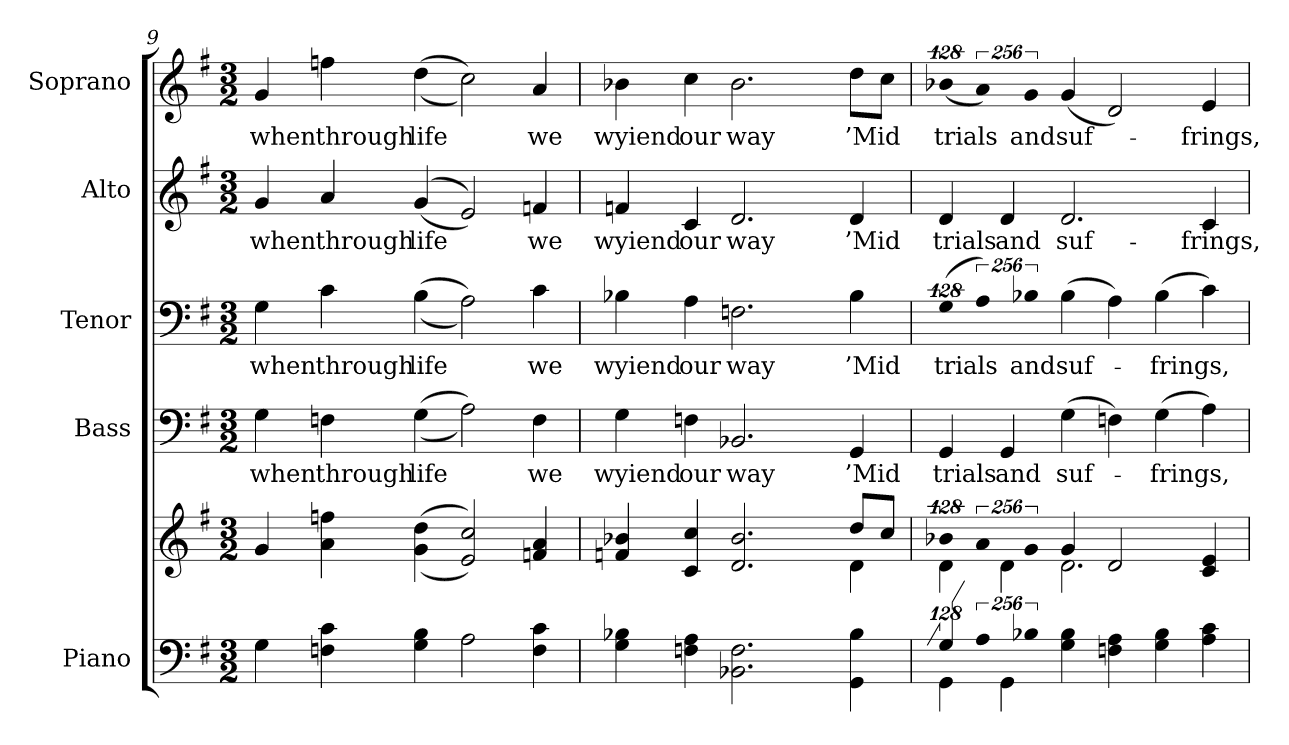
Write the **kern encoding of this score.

**kern	**kern	**kern	**text	**kern	**text	**kern	**text	**kern	**text
*part5	*part5	*part4	*part4	*part3	*part3	*part2	*part2	*part1	*part1
*staff6	*staff5	*staff4	*staff4	*staff3	*staff3	*staff2	*staff2	*staff1	*staff1
*I"Piano	*	*I"Bass	*	*I"Tenor	*	*I"Alto	*	*I"Soprano	*
*I'Pno.	*	*I'B.	*	*I'T.	*	*I'A.	*	*I'S.	*
!!LO:PB:g=z
*clefF4	*clefG2	*clefF4	*	*clefF4	*	*clefG2	*	*clefG2	*
*k[f#]	*k[f#]	*k[f#]	*	*k[f#]	*	*k[f#]	*	*k[f#]	*
*G:	*G:	*G:	*	*G:	*	*G:	*	*G:	*
*M3/2	*M3/2	*M3/2	*	*M3/2	*	*M3/2	*	*M3/2	*
=9	=9	=9	=9	=9	=9	=9	=9	=9	=9
!	!	!	!LO:LY:b:color=#000000	!	!	!	!	!	!
!	!	!	!	!	!LO:LY:b:color=#000000	!	!	!	!
!	!	!	!	!	!	!	!LO:LY:b:color=#000000	!	!
!	!	!	!	!	!	!	!	!	!LO:LY:b:color=#000000
4Gi\	4gi/	4Gi\	when	4Gi\	when	4gi/	when	4gi/	when
!	!	!	!LO:LY:b:color=#000000	!	!	!	!	!	!
!	!	!	!	!	!LO:LY:b:color=#000000	!	!	!	!
!	!	!	!	!	!	!	!LO:LY:b:color=#000000	!	!
!	!	!	!	!	!	!	!	!	!LO:LY:b:color=#000000
4Fni\ 4ci	4ai\ 4ffni	4Fni\	through	4ci\	through	4ai/	through	4ffni\	through
!	!	!	!LO:LY:b:color=#000000	!	!	!	!	!	!
!	!	!	!	!	!LO:LY:b:color=#000000	!	!	!	!
!	!	!	!	!	!	!	!LO:LY:b:color=#000000	!	!
!	!	!	!	!	!	!	!	!	!LO:LY:b:color=#000000
4Gi\ 4Bi	((4gi\ 4ddi	((4Gi\	life	((4Bi\	life	((4gi/	life	((4ddi\	life
2Ai\	2ei/ 2cci))	2Ai\))	.	2Ai\))	.	2ei/))	.	2cci\))	.
!	!	!	!LO:LY:b:color=#000000	!	!	!	!	!	!
!	!	!	!	!	!LO:LY:b:color=#000000	!	!	!	!
!	!	!	!	!	!	!	!LO:LY:b:color=#000000	!	!
!	!	!	!	!	!	!	!	!	!LO:LY:b:color=#000000
4Fi\ 4ci	4fni/ 4ai	4Fi\	we	4ci\	we	4fni/	we	4ai/	we
=10	=10	=10	=10	=10	=10	=10	=10	=10	=10
*	*^	*	*	*	*	*	*	*	*
!	!	!	!	!LO:LY:b:color=#000000	!	!	!	!	!	!
!	!	!	!	!	!	!LO:LY:b:color=#000000	!	!	!	!
!	!	!	!	!	!	!	!	!LO:LY:b:color=#000000	!	!
!	!	!	!	!	!	!	!	!	!	!LO:LY:b:color=#000000
4Gi\ 4B-Xi	4fni/ 4b-Xi	1ryy	4Gi\	wyiend	4B-Xi\	wyiend	4fni/	wyiend	4b-Xi\	wyiend
!	!	!	!	!LO:LY:b:color=#000000	!	!	!	!	!	!
!	!	!	!	!	!	!LO:LY:b:color=#000000	!	!	!	!
!	!	!	!	!	!	!	!	!LO:LY:b:color=#000000	!	!
!	!	!	!	!	!	!	!	!	!	!LO:LY:b:color=#000000
4Fni\ 4Ai	4ci/ 4cci	.	4Fni\	our	4Ai\	our	4ci/	our	4cci\	our
!	!	!	!	!LO:LY:b:color=#000000	!	!	!	!	!	!
!	!	!	!	!	!	!LO:LY:b:color=#000000	!	!	!	!
!	!	!	!	!	!	!	!	!LO:LY:b:color=#000000	!	!
!	!	!	!	!	!	!	!	!	!	!LO:LY:b:color=#000000
2.BB-Xi\ 2.Fi	2.di/ 2.b-i	.	2.BB-Xi/	way	2.Fni\	way	2.di/	way	2.b-i\	way
.	.	4ryy	.	.	.	.	.	.	.	.
!	!	!	!	!LO:LY:b:color=#000000	!	!	!	!	!	!
!	!	!	!	!	!	!LO:LY:b:color=#000000	!	!	!	!
!	!	!	!	!	!	!	!	!LO:LY:b:color=#000000	!	!
!	!	!	!	!	!	!	!	!	!	!LO:LY:b:color=#000000
4GGi\ 4B-i	8ddi/L	4di\	4GGi/	’Mid	4B-i\	’Mid	4di/	’Mid	8ddi\L	’Mid
.	8cci/J	.	.	.	.	.	.	.	8cci\J	.
!!LO:PB:g=z
=11	=11	=11	=11	=11	=11	=11	=11	=11	=11	=11
!LO:N:vis=4	!LO:N:vis=4	!	!	!	!	!	!	!	!	!
*^	*	*	*	*	*	*	*	*	*	*
!	!	!	!	!	!LO:LY:b:color=#000000	!LO:N:vis=4	!	!	!	!	!
!	!	!	!	!	!	!	!LO:LY:b:color=#000000	!	!	!	!
!	!	!	!	!	!	!	!	!	!LO:LY:b:color=#000000	!LO:N:vis=4	!
!	!	!	!	!	!	!	!	!	!	!	!LO:LY:b:color=#000000
512%85Gi/	4GGi\	512%85b-Xi/	4di\	4GGi/	trials	(512%85Gi\	trials	4di/	trials	(512%85b-Xi/	trials
!LO:N:vis=4	!	!LO:N:vis=4	!	!	!	!LO:N:vis=4	!	!	!	!LO:N:vis=4	!
1024%171Ai/	.	1024%171ai/	.	.	.	1024%171Ai\)	.	.	.	1024%171ai/)	.
!	!	!	!	!	!LO:LY:b:color=#000000	!	!	!	!	!	!
!	!	!	!	!	!	!	!	!	!LO:LY:b:color=#000000	!	!
.	4GGi\	.	4di\	4GGi/	and	.	.	4di/	and	.	.
!LO:N:vis=4	!	!LO:N:vis=4	!	!	!	!LO:N:vis=4	!	!	!	!	!
!	!	!	!	!	!	!	!LO:LY:b:color=#000000	!	!	!LO:N:vis=4	!
!	!	!	!	!	!	!	!	!	!	!	!LO:LY:b:color=#000000
1024%171B-Xi/	.	1024%171gi/	.	.	.	1024%171B-Xi\	and	.	.	1024%171gi/	and
!	!	!	!	!	!LO:LY:b:color=#000000	!	!	!	!	!	!
!	!	!	!	!	!	!	!LO:LY:b:color=#000000	!	!	!	!
!	!	!	!	!	!	!	!	!	!LO:LY:b:color=#000000	!	!
!	!	!	!	!	!	!	!	!	!	!	!LO:LY:b:color=#000000
4Gi\ 4B-i	2ryy	4gi/	2.di\	(4Gi\	suf-	(4B-i\	suf-	2.di/	suf-	(4gi/	suf-
4Fni\ 4Ai	.	2di/	.	4Fni\)	.	4Ai\)	.	.	.	2di/)	.
!	!	!	!	!	!LO:LY:b:color=#000000	!	!	!	!	!	!
!	!	!	!	!	!	!	!LO:LY:b:color=#000000	!	!	!	!
4Gi\ 4B-i	2ryy	.	.	(4Gi\	-frings,	(4B-i\	-frings,	.	.	.	.
!	!	!	!	!	!	!	!	!	!LO:LY:b:color=#000000	!	!
!	!	!	!	!	!	!	!	!	!	!	!LO:LY:b:color=#000000
4Ai\ 4ci	.	4ci/ 4ei	4ryy	4Ai\)	.	4ci\)	.	4ci/	-frings,	4ei/	-frings,
*v	*v	*	*	*	*	*	*	*	*	*	*
*	*v	*v	*	*	*	*	*	*	*	*
=	=	=	=	=	=	=	=	=	=
*-	*-	*-	*-	*-	*-	*-	*-	*-	*-
